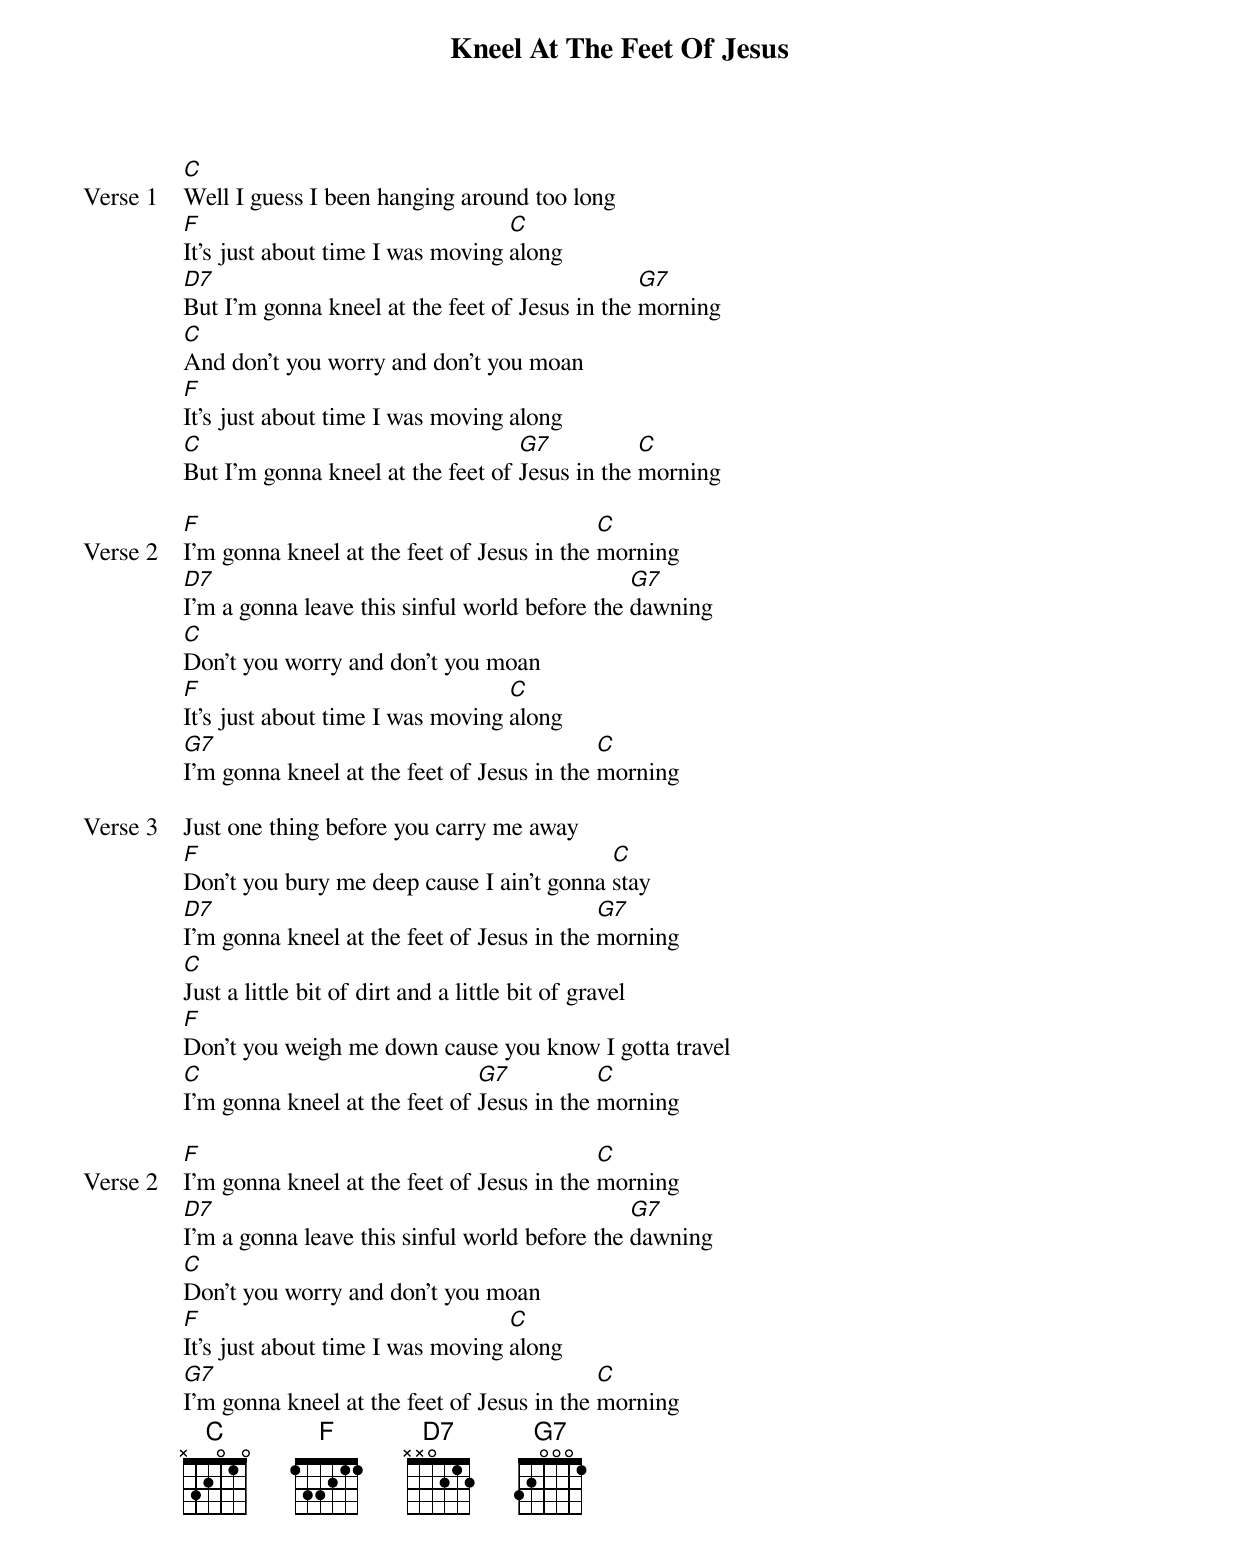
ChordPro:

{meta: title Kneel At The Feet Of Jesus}
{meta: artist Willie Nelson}
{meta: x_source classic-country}
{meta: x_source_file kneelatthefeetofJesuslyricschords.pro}
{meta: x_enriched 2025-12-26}

{start_of_verse: Verse 1}
[C]Well I guess I been hanging around too long
[F]It's just about time I was moving [C]along
[D7]But I'm gonna kneel at the feet of Jesus in the [G7]morning
[C]And don't you worry and don't you moan
[F]It's just about time I was moving along
[C]But I'm gonna kneel at the feet of [G7]Jesus in the [C]morning
{end_of_verse}

{start_of_verse: Verse 2}
[F]I'm gonna kneel at the feet of Jesus in the [C]morning
[D7]I'm a gonna leave this sinful world before the [G7]dawning
[C]Don't you worry and don't you moan
[F]It's just about time I was moving [C]along
[G7]I'm gonna kneel at the feet of Jesus in the [C]morning
{end_of_verse}

{start_of_verse: Verse 3}
Just one thing before you carry me away
[F]Don't you bury me deep cause I ain't gonna [C]stay
[D7]I'm gonna kneel at the feet of Jesus in the [G7]morning
[C]Just a little bit of dirt and a little bit of gravel
[F]Don't you weigh me down cause you know I gotta travel
[C]I'm gonna kneel at the feet of [G7]Jesus in the [C]morning
{end_of_verse}

{start_of_verse: Verse 2}
[F]I'm gonna kneel at the feet of Jesus in the [C]morning
[D7]I'm a gonna leave this sinful world before the [G7]dawning
[C]Don't you worry and don't you moan
[F]It's just about time I was moving [C]along
[G7]I'm gonna kneel at the feet of Jesus in the [C]morning
{end_of_verse}
